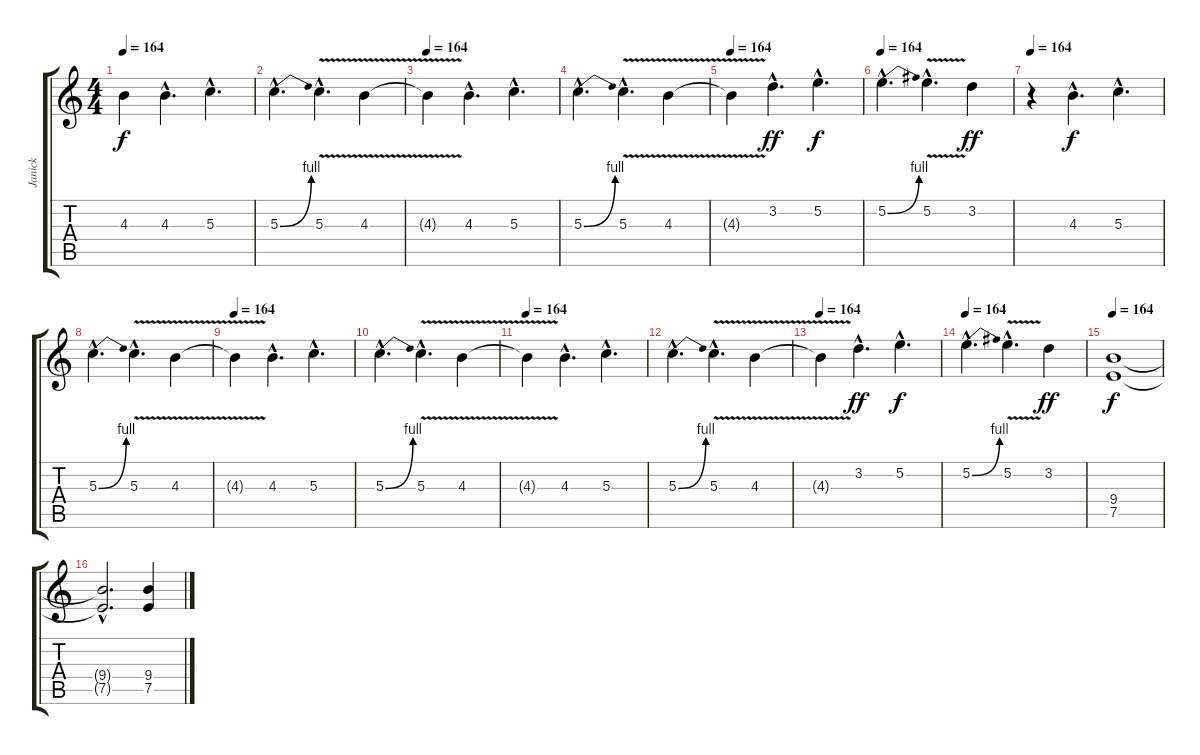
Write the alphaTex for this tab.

\track ("Janick" "Janick") {instrument overdrivenguitar}
\staff {score tabs}
\tuning (E4 B3 G3 D3 A2 E2) {hide}
\ts (4 4)
\tempo 164
\clef g2
\ks c
4.3{t}.4{dy f} 4.3{hac}.4{d} 5.3{hac}.4{d} |
5.3{be (bend 0 0 60 4) hac}.4{d} 5.3{v hac}.4{d} 4.3{v}.4 |
\tempo 164
4.3{t}.4 4.3{hac}.4{d} 5.3{hac}.4{d} |
5.3{be (bend 0 0 60 4) hac}.4{d} 5.3{v hac}.4{d} 4.3{v}.4 |
\tempo 164
4.3{t}.4 3.2{hac}.4{d dy ff} 5.2{hac}.4{d dy f} |
\tempo 164
5.2{be (bend 0 0 60 4) hac}.4{d} 5.2{v hac}.4{d} 3.2.4{dy ff} |
\tempo 164
r.4 4.3{hac}.4{d dy f} 5.3{hac}.4{d} |
5.3{be (bend 0 0 60 4) hac}.4{d} 5.3{v hac}.4{d} 4.3{v}.4 |
\tempo 164
4.3{t}.4 4.3{hac}.4{d} 5.3{hac}.4{d} |
5.3{be (bend 0 0 60 4) hac}.4{d} 5.3{v hac}.4{d} 4.3{v}.4 |
\tempo 164
4.3{t}.4 4.3{hac}.4{d} 5.3{hac}.4{d} |
5.3{be (bend 0 0 60 4) hac}.4{d} 5.3{v hac}.4{d} 4.3{v}.4 |
\tempo 164
4.3{t}.4 3.2{hac}.4{d dy ff} 5.2{hac}.4{d dy f} |
\tempo 164
5.2{be (bend 0 0 60 4) hac}.4{d} 5.2{v hac}.4{d} 3.2.4{dy ff} |
\tempo 164
(9.4 7.5).1{dy f} |
(9.4{hac t} 7.5{hac t}).2{d} (9.4{ss} 7.5{ss}).4
